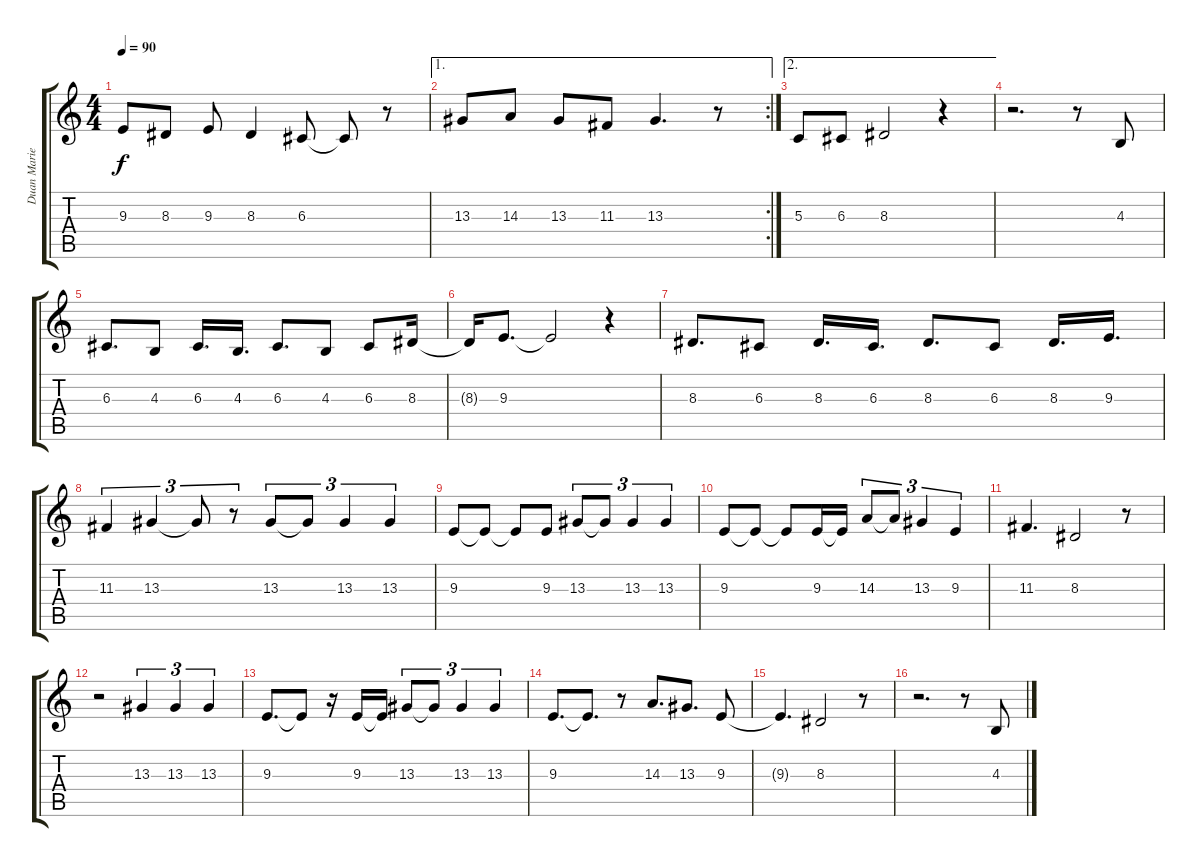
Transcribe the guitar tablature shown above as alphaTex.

\track ("Duan Marie" "Duan Marie") {solo instrument viola}
\staff {score tabs}
\tuning (E4 B3 G3 D3 A2 E2) {hide}
\ts (4 4)
\tempo 90
\clef g2
\ks c
9.3.8{dy f} 8.3.8 9.3.8 8.3.4 6.3.8 6.3{t}.8 r.8 |
\ae 1
\rc 2
13.3.8 14.3.8 13.3.8 11.3.8 13.3.4{d} r.8 |
\ae 2
5.3.8 6.3.8 8.3.2 r.4 |
r.2{d} r.8 4.3.8 |
6.3.8{d} 4.3.8 6.3.16{d} 4.3.16{d} 6.3.8{d} 4.3.8 6.3.8 8.3.16 |
8.3{t}.16 9.3.8{d} 9.3{t}.2 r.4 |
8.3.8{d} 6.3.8 8.3.16{d} 6.3.16{d} 8.3.8{d} 6.3.8 8.3.16{d} 9.3.16{d} |
11.3.4{tu (3 2)} 13.3.4{tu (3 2)} 13.3{t}.8{tu (3 2)} r.8{tu (3 2)} 13.3.8{tu (3 2)} 13.3{t}.8{tu (3 2)} 13.3.4{tu (3 2)} 13.3.4{tu (3 2)} |
9.3.8 9.3{t}.8 9.3{t}.8 9.3.8 13.3.8{tu (3 2)} 13.3{t}.8{tu (3 2)} 13.3.4{tu (3 2)} 13.3.4{tu (3 2)} |
9.3.8 9.3{t}.8 9.3{t}.8 9.3.16 9.3{t}.16 14.3.8{tu (3 2)} 14.3{t}.8{tu (3 2)} 13.3.4{tu (3 2)} 9.3.4{tu (3 2)} |
11.3.4{d} 8.3.2 r.8 |
r.2 13.3.4{tu (3 2)} 13.3.4{tu (3 2)} 13.3.4{tu (3 2)} |
9.3.8{d} 9.3{t}.8 r.16 9.3.16 9.3{t}.16 13.3.8{tu (3 2)} 13.3{t}.8{tu (3 2)} 13.3.4{tu (3 2)} 13.3.4{tu (3 2)} |
9.3.8{d} 9.3{t}.8{d} r.8 14.3.8{d} 13.3.8{d} 9.3.8 |
9.3{t}.4{d} 8.3.2 r.8 |
r.2{d} r.8 4.3.8
